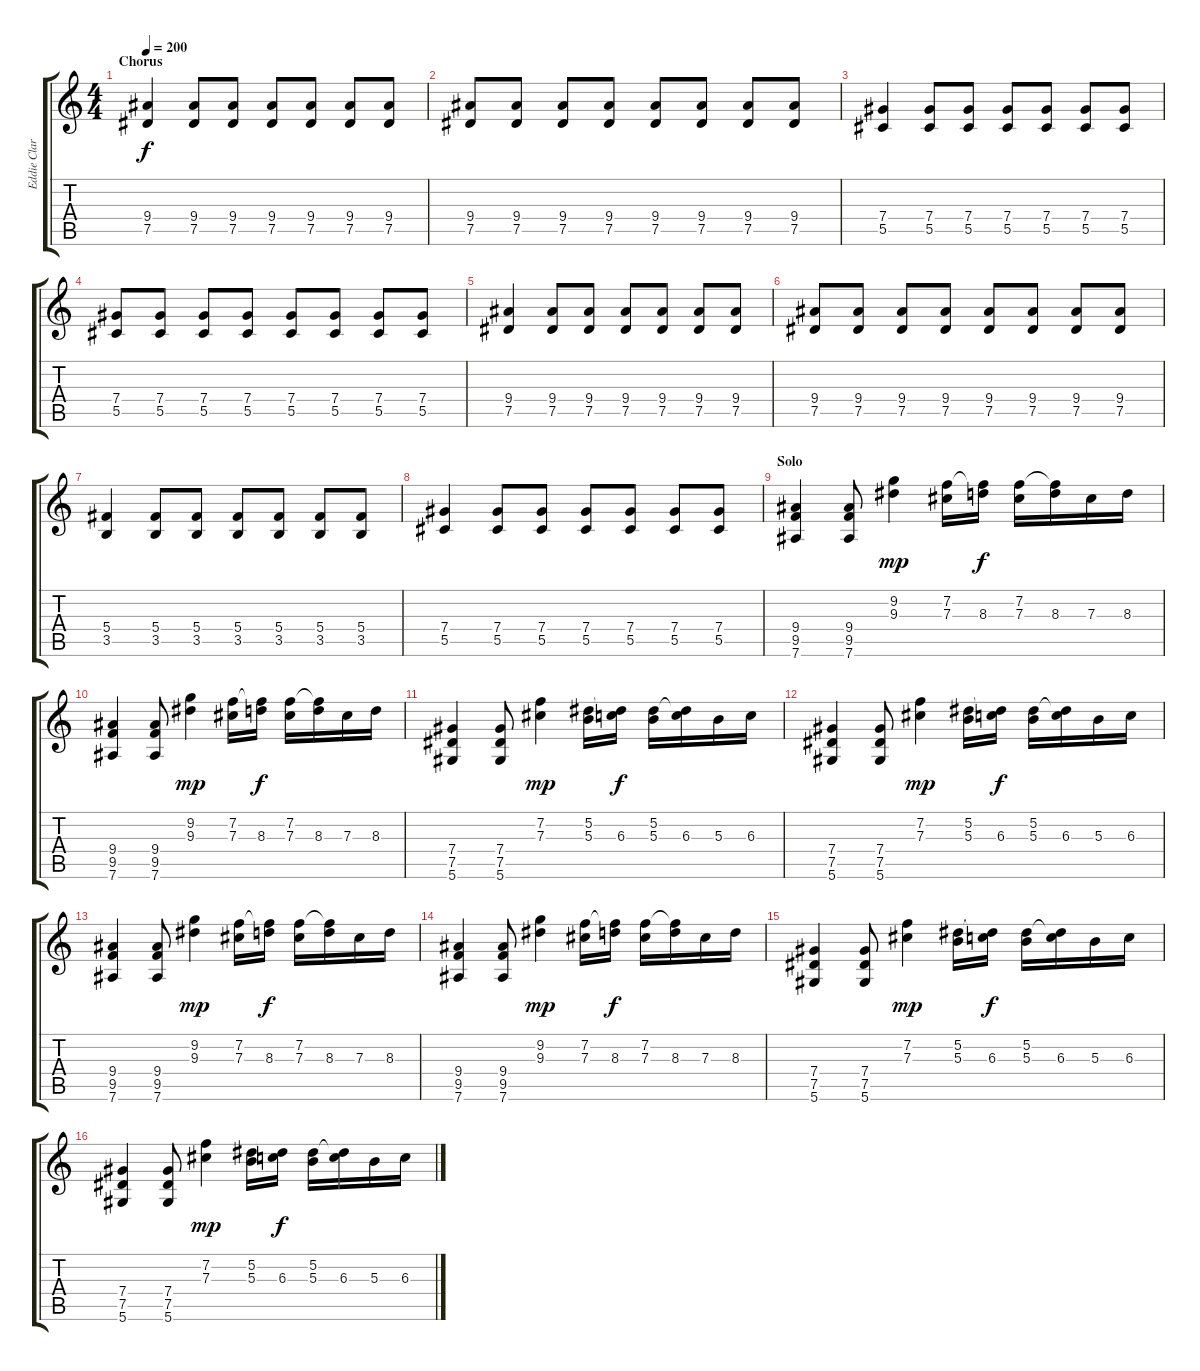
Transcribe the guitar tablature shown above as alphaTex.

\track ("Eddie Clarke" "Eddie Clar") {instrument distortionguitar}
\staff {score tabs}
\tuning (Eb4 Bb3 Gb3 Db3 Ab2 Eb2) {hide}
\ts (4 4)
\section ("" "Chorus")
\tempo 200
\clef g2
\ks c
(9.4 7.5).4{dy f} (9.4 7.5).8 (9.4 7.5).8 (9.4 7.5).8 (9.4 7.5).8 (9.4 7.5).8 (9.4 7.5).8 |
(9.4 7.5).8 (9.4 7.5).8 (9.4 7.5).8 (9.4 7.5).8 (9.4 7.5).8 (9.4 7.5).8 (9.4 7.5).8 (9.4 7.5).8 |
(7.4 5.5).4 (7.4 5.5).8 (7.4 5.5).8 (7.4 5.5).8 (7.4 5.5).8 (7.4 5.5).8 (7.4 5.5).8 |
(7.4 5.5).8 (7.4 5.5).8 (7.4 5.5).8 (7.4 5.5).8 (7.4 5.5).8 (7.4 5.5).8 (7.4 5.5).8 (7.4 5.5).8 |
(9.4 7.5).4 (9.4 7.5).8 (9.4 7.5).8 (9.4 7.5).8 (9.4 7.5).8 (9.4 7.5).8 (9.4 7.5).8 |
(9.4 7.5).8 (9.4 7.5).8 (9.4 7.5).8 (9.4 7.5).8 (9.4 7.5).8 (9.4 7.5).8 (9.4 7.5).8 (9.4 7.5).8 |
(5.4 3.5).4 (5.4 3.5).8 (5.4 3.5).8 (5.4 3.5).8 (5.4 3.5).8 (5.4 3.5).8 (5.4 3.5).8 |
(7.4 5.5).4 (7.4 5.5).8 (7.4 5.5).8 (7.4 5.5).8 (7.4 5.5).8 (7.4 5.5).8 (7.4 5.5).8 |
\section ("" "Solo")
(9.4 9.5 7.6).4 (9.4 9.5 7.6).8 (9.2 9.3).4{dy mp} (7.2 7.3).16 (7.2{t} 8.3).16{dy f} (7.2 7.3).16 (7.2{t} 8.3).16 7.3.16 8.3.16 |
(9.4 9.5 7.6).4 (9.4 9.5 7.6).8 (9.2 9.3).4{dy mp} (7.2 7.3).16 (7.2{t} 8.3).16{dy f} (7.2 7.3).16 (7.2{t} 8.3).16 7.3.16 8.3.16 |
(7.4 7.5 5.6).4 (7.4 7.5 5.6).8 (7.2 7.3).4{dy mp} (5.2 5.3).16 (5.2{t} 6.3).16{dy f} (5.2 5.3).16 (5.2{t} 6.3).16 5.3.16 6.3.16 |
(7.4 7.5 5.6).4 (7.4 7.5 5.6).8 (7.2 7.3).4{dy mp} (5.2 5.3).16 (5.2{t} 6.3).16{dy f} (5.2 5.3).16 (5.2{t} 6.3).16 5.3.16 6.3.16 |
(9.4 9.5 7.6).4 (9.4 9.5 7.6).8 (9.2 9.3).4{dy mp} (7.2 7.3).16 (7.2{t} 8.3).16{dy f} (7.2 7.3).16 (7.2{t} 8.3).16 7.3.16 8.3.16 |
(9.4 9.5 7.6).4 (9.4 9.5 7.6).8 (9.2 9.3).4{dy mp} (7.2 7.3).16 (7.2{t} 8.3).16{dy f} (7.2 7.3).16 (7.2{t} 8.3).16 7.3.16 8.3.16 |
(7.4 7.5 5.6).4 (7.4 7.5 5.6).8 (7.2 7.3).4{dy mp} (5.2 5.3).16 (5.2{t} 6.3).16{dy f} (5.2 5.3).16 (5.2{t} 6.3).16 5.3.16 6.3.16 |
(7.4 7.5 5.6).4 (7.4 7.5 5.6).8 (7.2 7.3).4{dy mp} (5.2 5.3).16 (5.2{t} 6.3).16{dy f} (5.2 5.3).16 (5.2{t} 6.3).16 5.3.16 6.3.16
